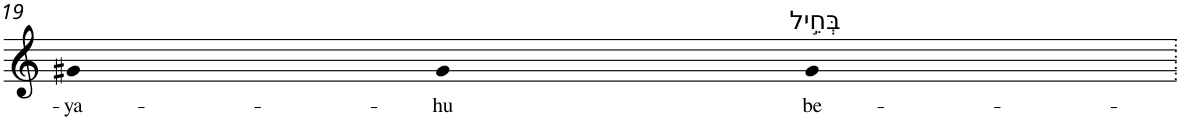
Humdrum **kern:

**kern	**text
*part1	*part1
*staff1	*staff1
*I"Piano	*
*I'Pno	*
!!LO:PB:g=z
*clefG2	*
*k[]	*
=19	=19
!	!LO:LY:b
4g#X	-ya-
!	!LO:LY:b
4g#	-hu
!LO:TX:a:t=בְּחֵ֣יל	!
!	!LO:LY:b
4g#	be-
=.	=.
*-	*-
